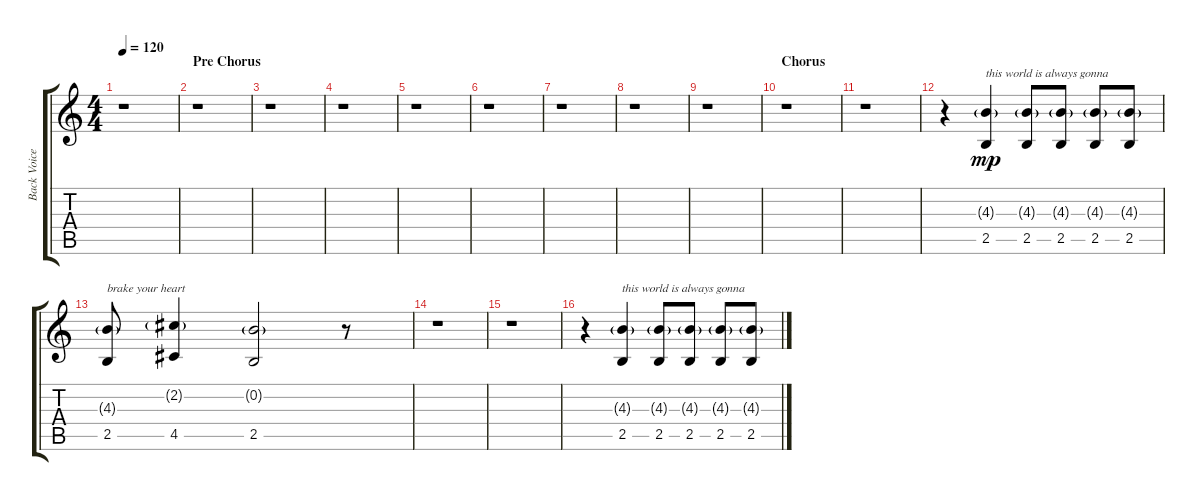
\track ("Back Voice" "Back Voice") {instrument fretlessbass}
\staff {score tabs}
\tuning (E4 B3 G3 D3 A2 E2) {hide}
\ts (4 4)
\tempo 120
\clef g2
\ks c
r.1{dy mp} |
\section ("" "Pre Chorus")
r.1 |
r.1 |
r.1 |
r.1 |
r.1 |
r.1 |
r.1 |
r.1 |
\section ("" "Chorus")
r.1 |
r.1 |
r.4 (4.3{g} 2.5).4{txt "this world is always gonna"} (4.3{g} 2.5).8 (4.3{g} 2.5).8 (4.3{g} 2.5).8 (4.3{g} 2.5).8 |
(4.3{g} 2.5).8{txt "brake your heart"} (2.2{g} 4.5).4 (0.2{g} 2.5).2 r.8 |
r.1 |
r.1 |
r.4 (4.3{g} 2.5).4{txt "this world is always gonna"} (4.3{g} 2.5).8 (4.3{g} 2.5).8 (4.3{g} 2.5).8 (4.3{g} 2.5).8
